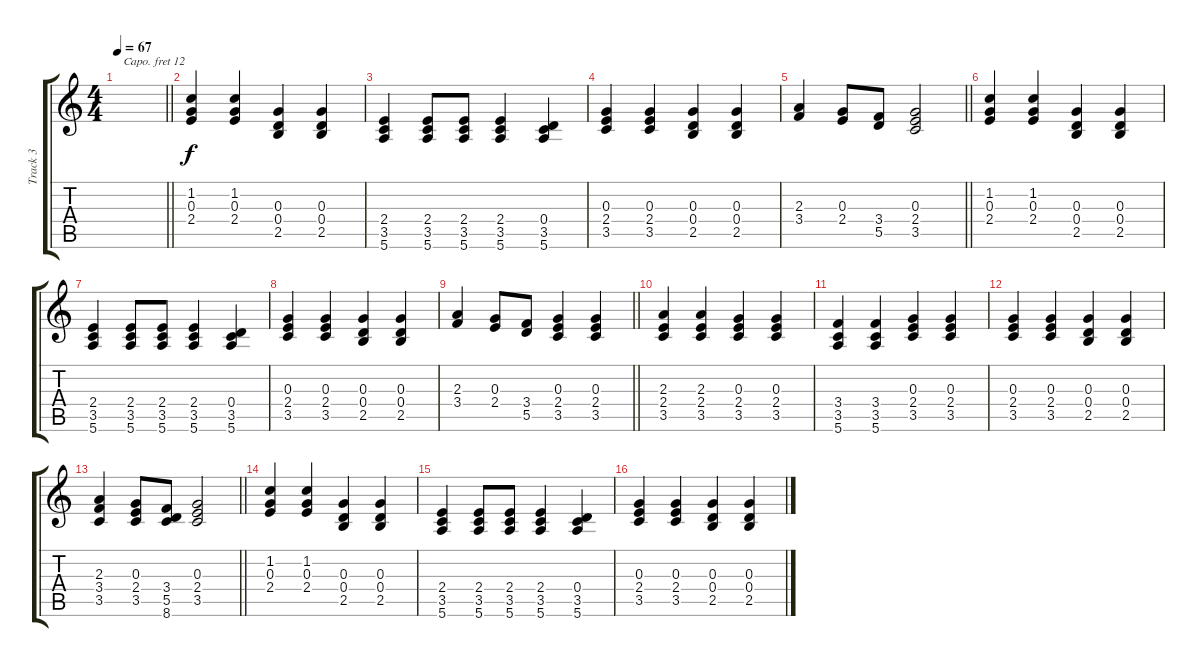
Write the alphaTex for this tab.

\track ("Track 3" "Track 3") {instrument acousticgrandpiano}
\staff {score tabs}
\capo 12
\tuning (E4 B3 G3 D3 A2 E2) {hide}
\ts (4 4)
\tempo 67
\clef g2
\barLineRight lightlight
\ks c
|
(1.2 0.3 2.4).4 (1.2 0.3 2.4).4 (0.3 0.4 2.5).4 (0.3 0.4 2.5).4 |
(2.4 3.5 5.6).4 (2.4 3.5 5.6).8 (2.4 3.5 5.6).8 (2.4 3.5 5.6).4 (0.4 3.5 5.6).4 |
(0.3 2.4 3.5).4 (0.3 2.4 3.5).4 (0.3 0.4 2.5).4 (0.3 0.4 2.5).4 |
\barLineRight lightlight
(2.3 3.4).4 (0.3 2.4).8 (3.4 5.5).8 (0.3 2.4 3.5).2 |
(1.2 0.3 2.4).4 (1.2 0.3 2.4).4 (0.3 0.4 2.5).4 (0.3 0.4 2.5).4 |
(2.4 3.5 5.6).4 (2.4 3.5 5.6).8 (2.4 3.5 5.6).8 (2.4 3.5 5.6).4 (0.4 3.5 5.6).4 |
(0.3 2.4 3.5).4 (0.3 2.4 3.5).4 (0.3 0.4 2.5).4 (0.3 0.4 2.5).4 |
\barLineRight lightlight
(2.3 3.4).4 (0.3 2.4).8 (3.4 5.5).8 (0.3 2.4 3.5).4 (0.3 2.4 3.5).4 |
(2.3 2.4 3.5).4 (2.3 2.4 3.5).4 (0.3 2.4 3.5).4 (0.3 2.4 3.5).4 |
(3.4 3.5 5.6).4 (3.4 3.5 5.6).4 (0.3 2.4 3.5).4 (0.3 2.4 3.5).4 |
(0.3 2.4 3.5).4 (0.3 2.4 3.5).4 (0.3 0.4 2.5).4 (0.3 0.4 2.5).4 |
\barLineRight lightlight
(2.3 3.4 3.5).4 (0.3 2.4 3.5).8 (3.4 5.5 8.6).8 (0.3 2.4 3.5).2 |
(1.2 0.3 2.4).4 (1.2 0.3 2.4).4 (0.3 0.4 2.5).4 (0.3 0.4 2.5).4 |
(2.4 3.5 5.6).4 (2.4 3.5 5.6).8 (2.4 3.5 5.6).8 (2.4 3.5 5.6).4 (0.4 3.5 5.6).4 |
(0.3 2.4 3.5).4 (0.3 2.4 3.5).4 (0.3 0.4 2.5).4 (0.3 0.4 2.5).4
